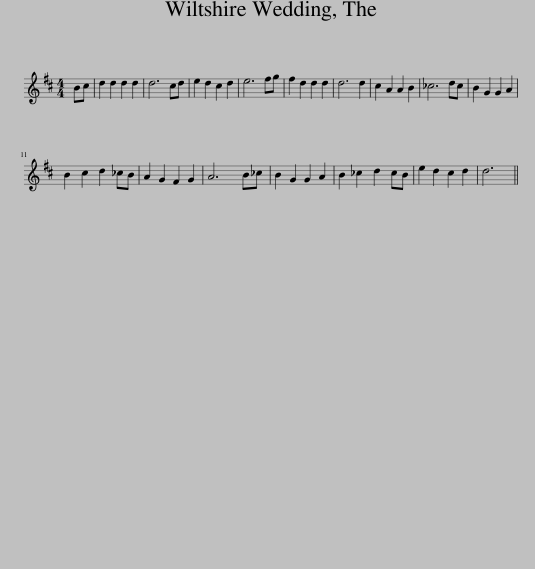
X:1
L:1/8
M:4/4
I:linebreak $
K:D
V:1 treble
V:1
 Bc | d2 d2 d2 d2 | d6 cd | e2 d2 c2 d2 | e6 fg | %5
 f2 d2 d2 d2 | d6 d2 | c2 A2 A2 B2 | _c6 dc | B2 G2 G2 A2 |$ %10
 B2 c2 d2 _cB | A2 G2 F2 G2 | A6 B_c | B2 G2 G2 A2 | B2 _c2 d2 cB | %15
 e2 d2 c2 d2 | d6 || %17
